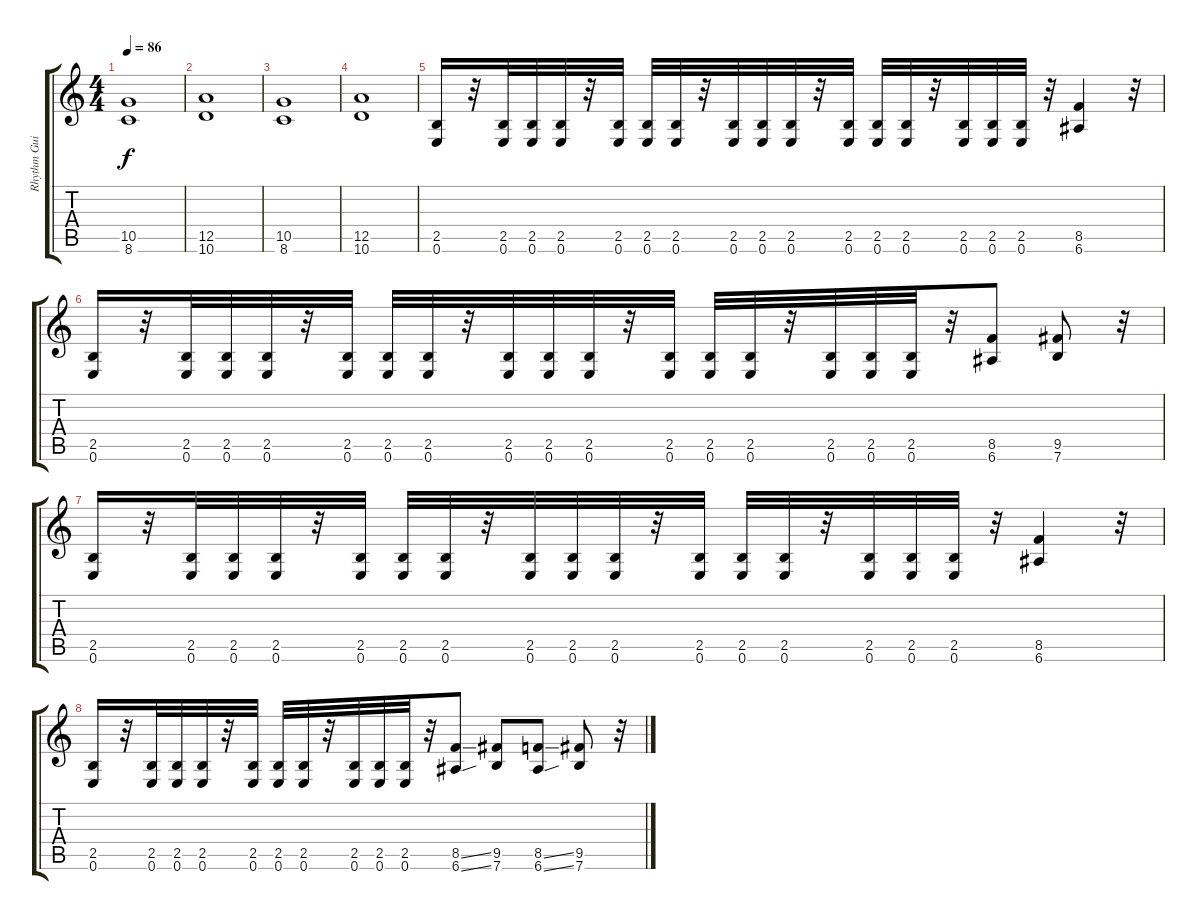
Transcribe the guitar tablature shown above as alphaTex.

\track ("Rhythm Guitar" "Rhythm Gui") {instrument distortionguitar}
\staff {score tabs}
\tuning (E4 B3 G3 D3 A2 E2) {hide}
\ts (4 4)
\tempo 86
\clef g2
\ks c
(10.5 8.6).1{dy f} |
(12.5 10.6).1 |
(10.5 8.6).1 |
(12.5 10.6).1 |
(2.5 0.6).16 r.32 (2.5 0.6).32 (2.5 0.6).32 (2.5 0.6).32 r.32 (2.5 0.6).32 (2.5 0.6).32 (2.5 0.6).32 r.32 (2.5 0.6).32 (2.5 0.6).32 (2.5 0.6).32 r.32 (2.5 0.6).32 (2.5 0.6).32 (2.5 0.6).32 r.32 (2.5 0.6).32 (2.5 0.6).32 (2.5 0.6).32 r.32 (8.5 6.6).4 r.32 |
(2.5 0.6).16 r.32 (2.5 0.6).32 (2.5 0.6).32 (2.5 0.6).32 r.32 (2.5 0.6).32 (2.5 0.6).32 (2.5 0.6).32 r.32 (2.5 0.6).32 (2.5 0.6).32 (2.5 0.6).32 r.32 (2.5 0.6).32 (2.5 0.6).32 (2.5 0.6).32 r.32 (2.5 0.6).32 (2.5 0.6).32 (2.5 0.6).32 r.32 (8.5 6.6).8 (9.5 7.6).8 r.32 |
(2.5 0.6).16 r.32 (2.5 0.6).32 (2.5 0.6).32 (2.5 0.6).32 r.32 (2.5 0.6).32 (2.5 0.6).32 (2.5 0.6).32 r.32 (2.5 0.6).32 (2.5 0.6).32 (2.5 0.6).32 r.32 (2.5 0.6).32 (2.5 0.6).32 (2.5 0.6).32 r.32 (2.5 0.6).32 (2.5 0.6).32 (2.5 0.6).32 r.32 (8.5 6.6).4 r.32 |
(2.5 0.6).16 r.32 (2.5 0.6).32 (2.5 0.6).32 (2.5 0.6).32 r.32 (2.5 0.6).32 (2.5 0.6).32 (2.5 0.6).32 r.32 (2.5 0.6).32 (2.5 0.6).32 (2.5 0.6).32 r.32 (8.5{ss} 6.6{ss}).8 (9.5 7.6).8 (8.5{ss} 6.6{ss}).8 (9.5 7.6).8 r.32
